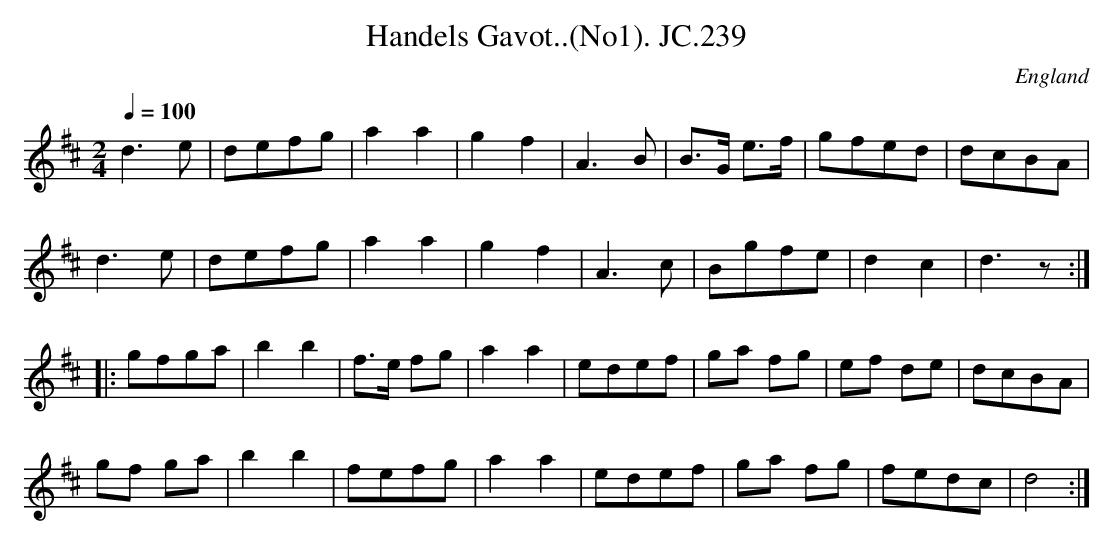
X:1
T:Handels Gavot..(No1). JC.239
O:England
M:2/4
L:1/8
Q:1/4=100
K:D major
d3e|\
defg|a2a2|g2f2|A3B|B>G e>f|gfed|dcBA|!
d3e|defg|a2a2|g2f2|A3c|Bgfe|d2c2|d3z:|!
|:gfga|b2b2|f>e fg|a2a2|edef|ga fg|ef de|dcBA|!
gf ga|b2b2|fefg|a2a2|edef|ga fg|fedc|d4:|
